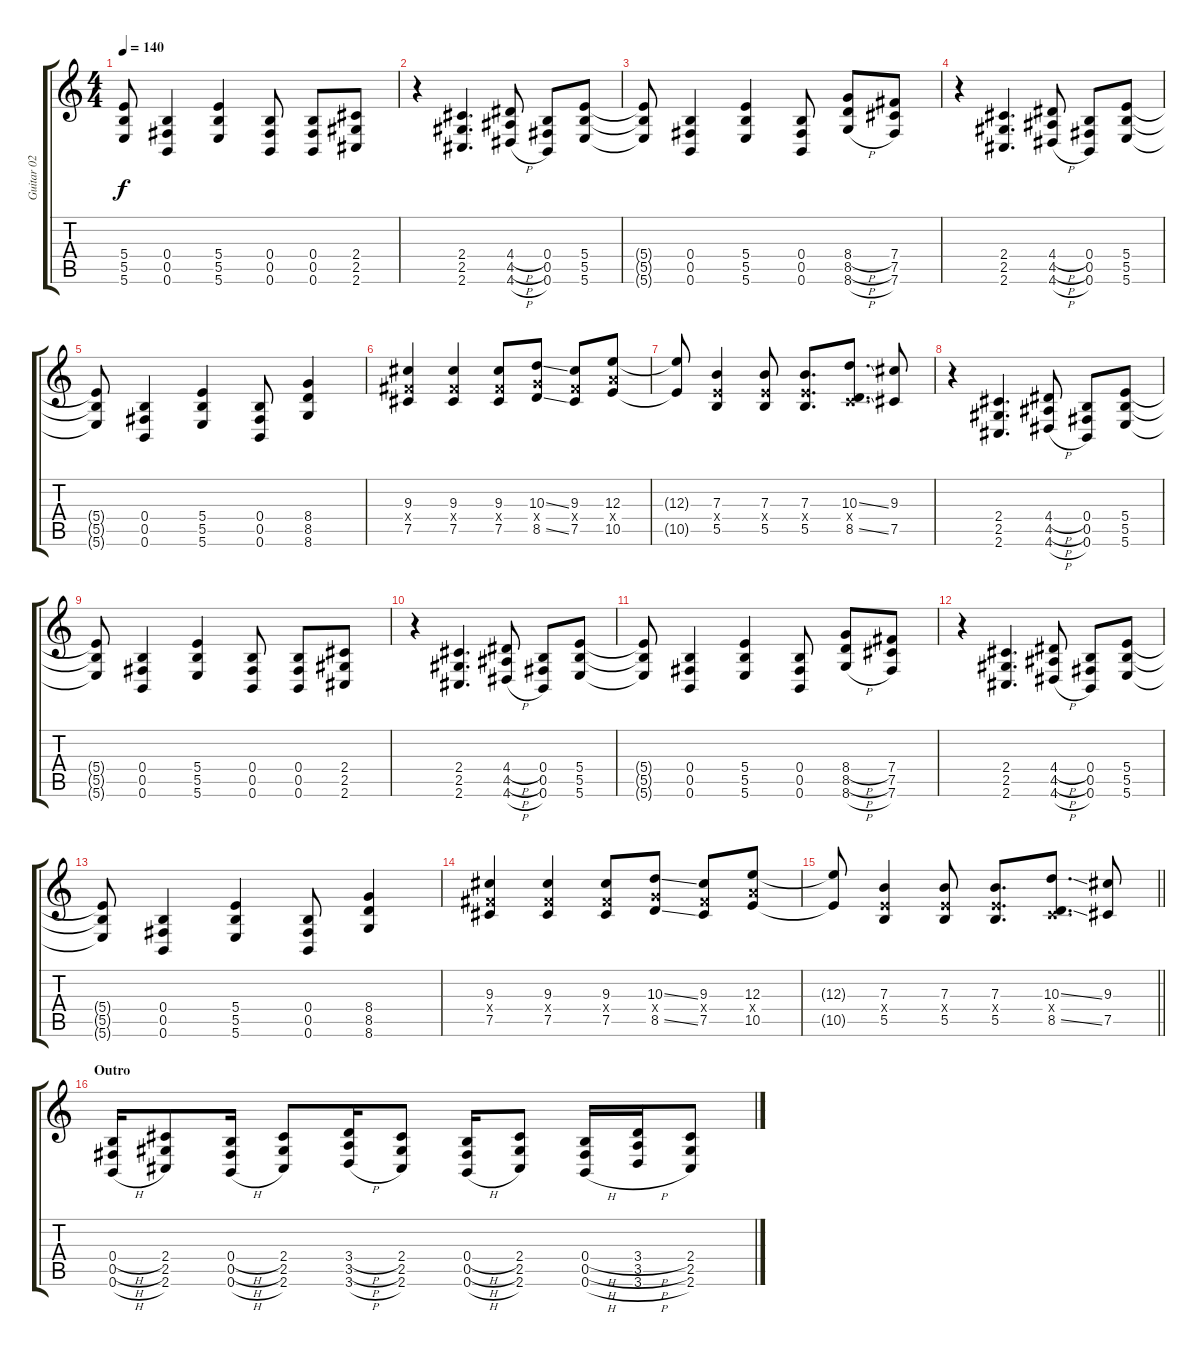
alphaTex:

\track ("Guitar 02" "Guitar 02") {instrument overdrivenguitar}
\staff {score tabs}
\tuning (Db4 Ab3 E3 B2 Gb2 B1) {hide}
\ts (4 4)
\tempo 140
\clef g2
\ks c
(5.4{t} 5.5{t} 5.6{t}).8{dy f} (0.4 0.5 0.6).4 (5.4 5.5 5.6).4 (0.4 0.5 0.6).8 (0.4 0.5 0.6).8 (2.4 2.5 2.6).8 |
r.4 (2.4 2.5 2.6).4{d} (4.4{h} 4.5{h} 4.6{h}).8 (0.4 0.5 0.6).8 (5.4 5.5 5.6).8 |
(5.4{t} 5.5{t} 5.6{t}).8 (0.4 0.5 0.6).4 (5.4 5.5 5.6).4 (0.4 0.5 0.6).8 (8.4{h} 8.5{h} 8.6{h}).8 (7.4 7.5 7.6).8 |
r.4 (2.4 2.5 2.6).4{d} (4.4{h} 4.5{h} 4.6{h}).8 (0.4 0.5 0.6).8 (5.4 5.5 5.6).8 |
(5.4{t} 5.5{t} 5.6{t}).8 (0.4 0.5 0.6).4 (5.4 5.5 5.6).4 (0.4 0.5 0.6).8 (8.4 8.5 8.6).4 |
(9.3 7.4{x} 7.5).4 (9.3 7.4{x} 7.5).4 (9.3 7.4{x} 7.5).8 (10.3{ss} 8.4{x} 8.5{ss}).8 (9.3 7.4{x} 7.5).8 (12.3 10.4{x} 10.5).8 |
(12.3{t} 10.5{t}).8 (7.3 5.4{x} 5.5).4 (7.3 5.4{x} 5.5).8 (7.3 5.4{x} 5.5).8{d} (10.3{ss} 1.4{x} 8.5{ss}).8{d} (9.3 7.5).8 |
r.4 (2.4 2.5 2.6).4{d} (4.4{h} 4.5{h} 4.6{h}).8 (0.4 0.5 0.6).8 (5.4 5.5 5.6).8 |
(5.4{t} 5.5{t} 5.6{t}).8 (0.4 0.5 0.6).4 (5.4 5.5 5.6).4 (0.4 0.5 0.6).8 (0.4 0.5 0.6).8 (2.4 2.5 2.6).8 |
r.4 (2.4 2.5 2.6).4{d} (4.4{h} 4.5{h} 4.6{h}).8 (0.4 0.5 0.6).8 (5.4 5.5 5.6).8 |
(5.4{t} 5.5{t} 5.6{t}).8 (0.4 0.5 0.6).4 (5.4 5.5 5.6).4 (0.4 0.5 0.6).8 (8.4{h} 8.5{h} 8.6{h}).8 (7.4 7.5 7.6).8 |
r.4 (2.4 2.5 2.6).4{d} (4.4{h} 4.5{h} 4.6{h}).8 (0.4 0.5 0.6).8 (5.4 5.5 5.6).8 |
(5.4{t} 5.5{t} 5.6{t}).8 (0.4 0.5 0.6).4 (5.4 5.5 5.6).4 (0.4 0.5 0.6).8 (8.4 8.5 8.6).4 |
(9.3 7.4{x} 7.5).4 (9.3 7.4{x} 7.5).4 (9.3 7.4{x} 7.5).8 (10.3{ss} 8.4{x} 8.5{ss}).8 (9.3 7.4{x} 7.5).8 (12.3 10.4{x} 10.5).8 |
\barLineRight lightlight
(12.3{t} 10.5{t}).8 (7.3 5.4{x} 5.5).4 (7.3 5.4{x} 5.5).8 (7.3 5.4{x} 5.5).8{d} (10.3{ss} 1.4{x} 8.5{ss}).8{d} (9.3 7.5).8 |
\section ("" "Outro")
(0.4{h} 0.5{h} 0.6{h}).16 (2.4 2.5 2.6).8 (0.4{h} 0.5{h} 0.6{h}).16 (2.4 2.5 2.6).8 (3.4{h} 3.5{h} 3.6{h}).16 (2.4 2.5 2.6).8 (0.4{h} 0.5{h} 0.6{h}).16 (2.4 2.5 2.6).8 (0.4{h} 0.5{h} 0.6{h}).16 (3.4{h} 3.5{h} 3.6{h}).16 (2.4 2.5 2.6).8
